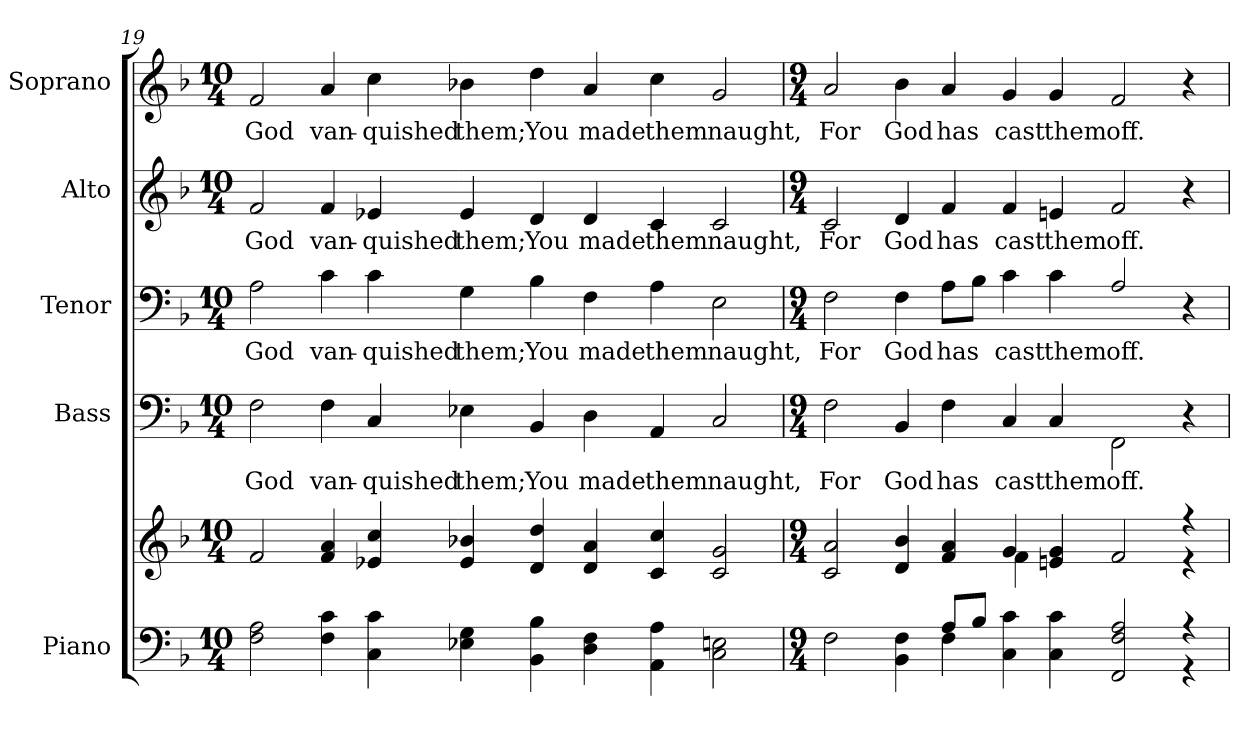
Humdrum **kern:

**kern	**kern	**kern	**text	**kern	**text	**kern	**text	**kern	**text
*part5	*part5	*part4	*part4	*part3	*part3	*part2	*part2	*part1	*part1
*staff6	*staff5	*staff4	*staff4	*staff3	*staff3	*staff2	*staff2	*staff1	*staff1
*I"Piano	*	*I"Bass	*	*I"Tenor	*	*I"Alto	*	*I"Soprano	*
*I'Pno.	*	*I'B.	*	*I'T.	*	*I'A.	*	*I'S.	*
!!LO:PB:g=z
*clefF4	*clefG2	*clefF4	*	*clefF4	*	*clefG2	*	*clefG2	*
*k[b-]	*k[b-]	*k[b-]	*	*k[b-]	*	*k[b-]	*	*k[b-]	*
*F:	*F:	*F:	*	*F:	*	*F:	*	*F:	*
*M10/4	*M10/4	*M10/4	*	*M10/4	*	*M10/4	*	*M10/4	*
=19	=19	=19	=19	=19	=19	=19	=19	=19	=19
*	*^	*	*	*	*	*	*	*	*
!	!	!	!	!LO:LY:b:color=#000000	!	!	!	!	!	!
!	!	!	!	!	!	!LO:LY:b:color=#000000	!	!	!	!
!	!	!	!	!	!	!	!	!LO:LY:b:color=#000000	!	!
!	!	!	!	!	!	!	!	!	!	!LO:LY:b:color=#000000
2Fi\ 2Ai	2fi/	2ryy	2Fi\	God	2Ai\	God	2fi/	God	2fi/	God
!	!	!	!	!LO:LY:b:color=#000000	!	!	!	!	!	!
!	!	!	!	!	!	!LO:LY:b:color=#000000	!	!	!	!
!	!	!	!	!	!	!	!	!LO:LY:b:color=#000000	!	!
!	!	!	!	!	!	!	!	!	!	!LO:LY:b:color=#000000
4Fi\ 4ci	4fi/ 4ai	1ryy	4Fi\	van-	4ci\	van-	4fi/	van-	4ai/	van-
!	!	!	!	!LO:LY:b:color=#000000	!	!	!	!	!	!
!	!	!	!	!	!	!LO:LY:b:color=#000000	!	!	!	!
!	!	!	!	!	!	!	!	!LO:LY:b:color=#000000	!	!
!	!	!	!	!	!	!	!	!	!	!LO:LY:b:color=#000000
4Ci\ 4ci	4e-Xi/ 4cci	.	4Ci/	-quished	4ci\	-quished	4e-Xi/	-quished	4cci\	-quished
!	!	!	!	!LO:LY:b:color=#000000	!	!	!	!	!	!
!	!	!	!	!	!	!LO:LY:b:color=#000000	!	!	!	!
!	!	!	!	!	!	!	!	!LO:LY:b:color=#000000	!	!
!	!	!	!	!	!	!	!	!	!	!LO:LY:b:color=#000000
4E-Xi\ 4Gi	4e-i/ 4b-Xi	.	4E-Xi\	them;	4Gi\	them;	4e-i/	them;	4b-Xi\	them;
!	!	!	!	!LO:LY:b:color=#000000	!	!	!	!	!	!
!	!	!	!	!	!	!LO:LY:b:color=#000000	!	!	!	!
!	!	!	!	!	!	!	!	!LO:LY:b:color=#000000	!	!
!	!	!	!	!	!	!	!	!	!	!LO:LY:b:color=#000000
4BB-i\ 4B-i	4di/ 4ddi	.	4BB-i/	You	4B-i\	You	4di/	You	4ddi\	You
!	!	!	!	!LO:LY:b:color=#000000	!	!	!	!	!	!
!	!	!	!	!	!	!LO:LY:b:color=#000000	!	!	!	!
!	!	!	!	!	!	!	!	!LO:LY:b:color=#000000	!	!
!	!	!	!	!	!	!	!	!	!	!LO:LY:b:color=#000000
4Di\ 4Fi	4di/ 4ai	1ryy	4Di\	made	4Fi\	made	4di/	made	4ai/	made
!	!	!	!	!LO:LY:b:color=#000000	!	!	!	!	!	!
!	!	!	!	!	!	!LO:LY:b:color=#000000	!	!	!	!
!	!	!	!	!	!	!	!	!LO:LY:b:color=#000000	!	!
!	!	!	!	!	!	!	!	!	!	!LO:LY:b:color=#000000
4AAi\ 4Ai	4ci/ 4cci	.	4AAi/	them	4Ai\	them	4ci/	them	4cci\	them
!	!	!	!	!LO:LY:b:color=#000000	!	!	!	!	!	!
!	!	!	!	!	!	!LO:LY:b:color=#000000	!	!	!	!
!	!	!	!	!	!	!	!	!LO:LY:b:color=#000000	!	!
!	!	!	!	!	!	!	!	!	!	!LO:LY:b:color=#000000
2Ci\ 2Eni	2ci/ 2gi	.	2Ci/	naught,	2Ei\	naught,	2ci/	naught,	2gi/	naught,
=20	=20	=20	=20	=20	=20	=20	=20	=20	=20	=20
*M9/4	*M9/4	*	*M9/4	*	*M9/4	*	*M9/4	*	*M9/4	*
*^	*	*	*	*	*	*	*	*	*	*
!	!	!	!	!	!LO:LY:b:color=#000000	!	!	!	!	!	!
!	!	!	!	!	!	!	!LO:LY:b:color=#000000	!	!	!	!
!	!	!	!	!	!	!	!	!	!LO:LY:b:color=#000000	!	!
!	!	!	!	!	!	!	!	!	!	!	!LO:LY:b:color=#000000
2Fi\	2ryy	2ci/ 2ai	1ryy	2Fi\	For	2Fi\	For	2ci/	For	2ai/	For
!	!	!	!	!	!LO:LY:b:color=#000000	!	!	!	!	!	!
!	!	!	!	!	!	!	!LO:LY:b:color=#000000	!	!	!	!
!	!	!	!	!	!	!	!	!	!LO:LY:b:color=#000000	!	!
!	!	!	!	!	!	!	!	!	!	!	!LO:LY:b:color=#000000
4BB-i\ 4Fi	4ryy	4di/ 4b-i	.	4BB-i/	God	4Fi\	God	4di/	God	4b-i\	God
!	!	!	!	!	!LO:LY:b:color=#000000	!	!	!	!	!	!
!	!	!	!	!	!	!	!LO:LY:b:color=#000000	!	!	!	!
!	!	!	!	!	!	!	!	!	!LO:LY:b:color=#000000	!	!
!	!	!	!	!	!	!	!	!	!	!	!LO:LY:b:color=#000000
8Ai/L	4Fi\	4fi/ 4ai	.	4Fi\	has	8Ai\L	has	4fi/	has	4ai/	has
8B-i/J	.	.	.	.	.	8B-i\J	.	.	.	.	.
!	!	!	!	!	!LO:LY:b:color=#000000	!	!	!	!	!	!
!	!	!	!	!	!	!	!LO:LY:b:color=#000000	!	!	!	!
!	!	!	!	!	!	!	!	!	!LO:LY:b:color=#000000	!	!
!	!	!	!	!	!	!	!	!	!	!	!LO:LY:b:color=#000000
4Ci\ 4ci	1ryy	4gi/	4fi\	4Ci/	cast	4ci\	cast	4fi/	cast	4gi/	cast
!	!	!	!	!	!LO:LY:b:color=#000000	!	!	!	!	!	!
!	!	!	!	!	!	!	!LO:LY:b:color=#000000	!	!	!	!
!	!	!	!	!	!	!	!	!	!LO:LY:b:color=#000000	!	!
!	!	!	!	!	!	!	!	!	!	!	!LO:LY:b:color=#000000
4Ci\ 4ci	.	4eni/ 4gi	4ryy	4Ci/	them	4ci\	them	4eni/	them	4gi/	them
!	!	!	!	!	!LO:LY:b:color=#000000	!	!	!	!	!	!
!	!	!	!	!	!	!	!LO:LY:b:color=#000000	!	!	!	!
!	!	!	!	!	!	!	!	!	!LO:LY:b:color=#000000	!	!
!	!	!	!	!	!	!	!	!	!	!	!LO:LY:b:color=#000000
2FFi/ 2Fi 2Ai	.	2fi/	2ryy	2FFi\	off.	2Ai/	off.	2fi/	off.	2fi/	off.
4r	4r	4r	4r	4r	.	4r	.	4r	.	4r	.
*v	*v	*	*	*	*	*	*	*	*	*	*
*	*v	*v	*	*	*	*	*	*	*	*
=	=	=	=	=	=	=	=	=	=
*-	*-	*-	*-	*-	*-	*-	*-	*-	*-
